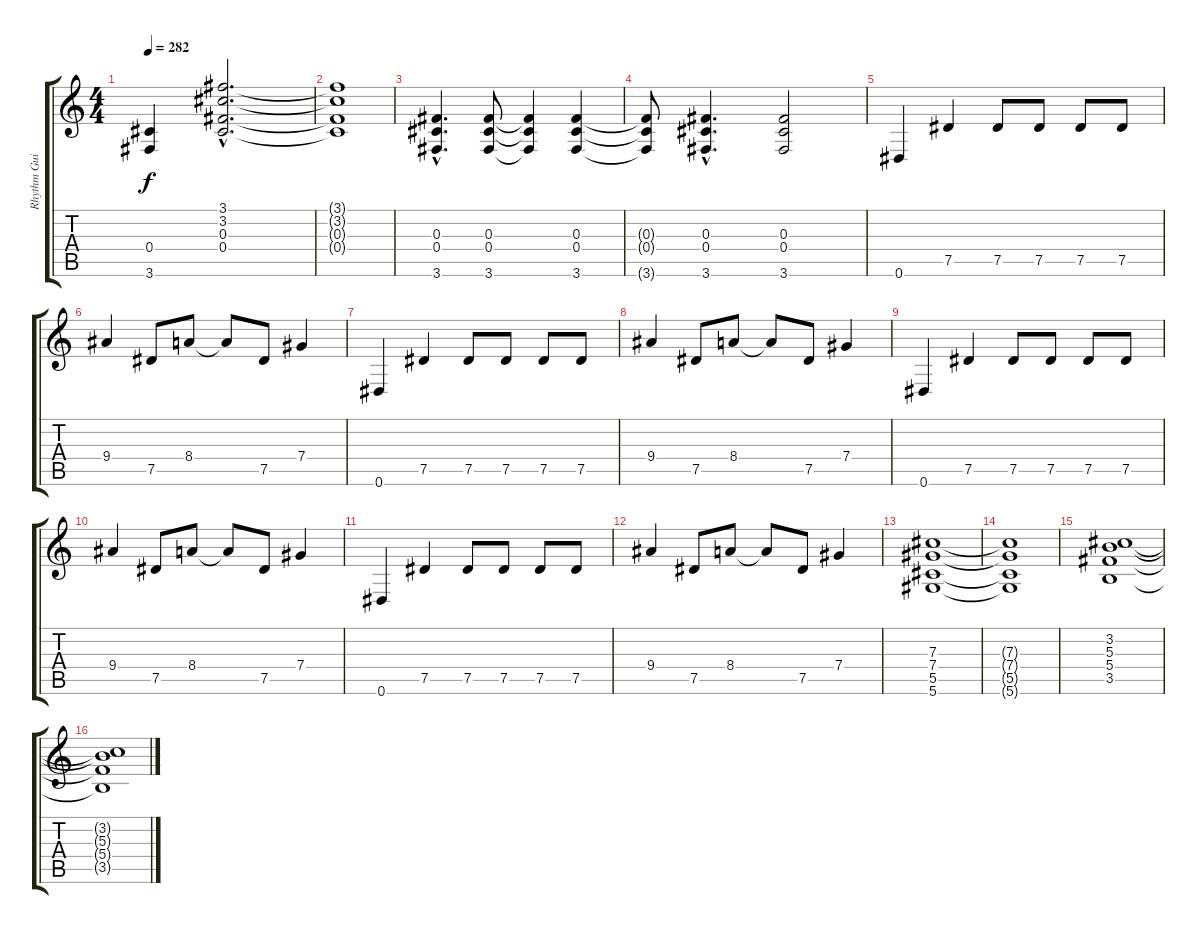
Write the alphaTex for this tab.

\track ("Rhythm Guitar 1" "Rhythm Gui") {instrument overdrivenguitar}
\staff {score tabs}
\tuning (Eb4 Bb3 Gb3 Db3 Ab2 Eb2) {hide}
\ts (4 4)
\tempo 282
\clef g2
\ks c
(0.4 3.6).4{dy f} (3.1{hac} 3.2{hac} 0.3{hac} 0.4{hac}).2{d} |
(3.1{t} 3.2{t} 0.3{t} 0.4{t}).1 |
(0.3{hac} 0.4{hac} 3.6{hac}).4{d} (0.3 0.4 3.6).8 (0.3{t} 0.4{t} 3.6{t}).4 (0.3 0.4 3.6).4 |
(0.3{t} 0.4{t} 3.6{t}).8 (0.3{hac} 0.4{hac} 3.6{hac}).4{d} (0.3 0.4 3.6).2 |
0.6.4 7.5.4 7.5.8 7.5.8 7.5.8 7.5.8 |
9.4.4 7.5.8 8.4.8 8.4{t}.8 7.5.8 7.4.4 |
0.6.4 7.5.4 7.5.8 7.5.8 7.5.8 7.5.8 |
9.4.4 7.5.8 8.4.8 8.4{t}.8 7.5.8 7.4.4 |
0.6.4 7.5.4 7.5.8 7.5.8 7.5.8 7.5.8 |
9.4.4 7.5.8 8.4.8 8.4{t}.8 7.5.8 7.4.4 |
0.6.4 7.5.4 7.5.8 7.5.8 7.5.8 7.5.8 |
9.4.4 7.5.8 8.4.8 8.4{t}.8 7.5.8 7.4.4 |
(7.3 7.4 5.5 5.6).1 |
(7.3{t} 7.4{t} 5.5{t} 5.6{t}).1 |
(3.2 5.3 5.4 3.5).1 |
(3.2{t} 5.3{t} 5.4{t} 3.5{t}).1
